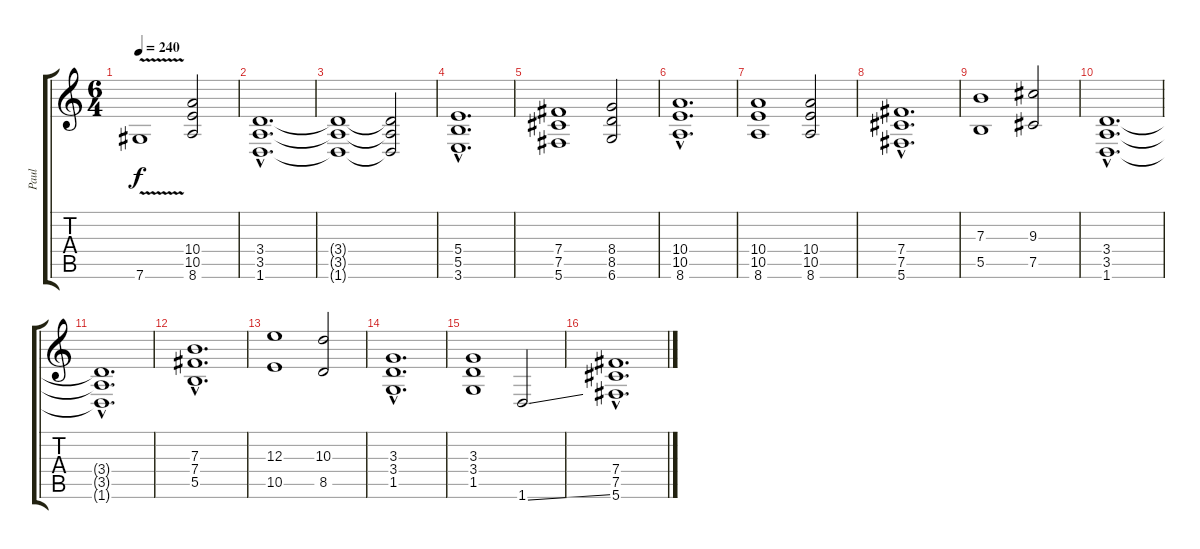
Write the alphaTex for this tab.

\track ("Paul" "Paul") {instrument distortionguitar}
\staff {score tabs}
\tuning (Db4 Ab3 E3 B2 Gb2 Db2) {hide}
\ts (6 4)
\tempo 240
\clef g2
\ks c
7.6{v}.1{dy f} (10.4 10.5 8.6).2 |
(3.4{hac} 3.5{hac} 1.6{hac}).1{d} |
(3.4{t} 3.5{t} 1.6{t}).1 (3.4{t} 3.5{t} 1.6{t}).2 |
(5.4{hac} 5.5{hac} 3.6{hac}).1{d} |
(7.4 7.5 5.6).1 (8.4 8.5 6.6).2 |
(10.4{hac} 10.5{hac} 8.6{hac}).1{d} |
(10.4 10.5 8.6).1 (10.4 10.5 8.6).2 |
\section ("" "")
(7.4{hac} 7.5{hac} 5.6{hac}).1{d} |
(7.3 5.5).1 (9.3 7.5).2 |
(3.4{hac} 3.5{hac} 1.6{hac}).1{d} |
(3.4{hac t} 3.5{hac t} 1.6{hac t}).1{d} |
(7.3{hac} 7.4{hac} 5.5{hac}).1{d} |
(12.3 10.5).1 (10.3 8.5).2 |
(3.3{hac} 3.4{hac} 1.5{hac}).1{d} |
(3.3 3.4 1.5).1 1.6{ss}.2 |
(7.4{hac} 7.5{hac} 5.6{hac}).1{d}
